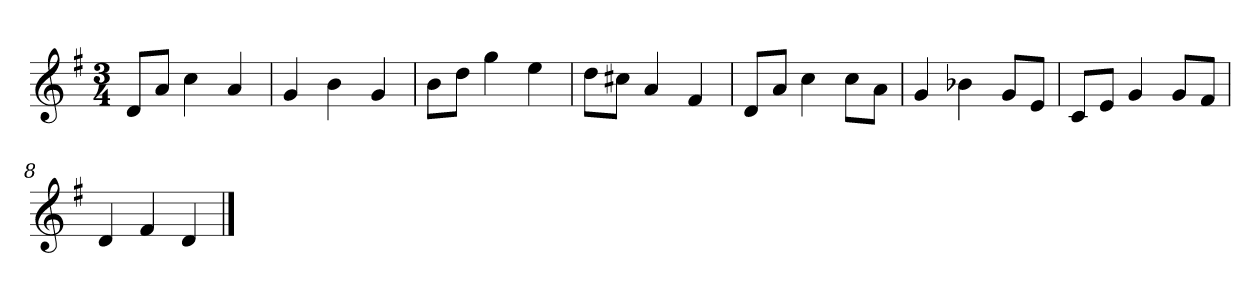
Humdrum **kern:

**kern
*part1
*staff1
*clefG2
*k[f#]
*G:
*M3/4
=
8d/L
8a/J
4cc
4a
=2
4g
4b
4g
=3
8b\L
8dd\J
4gg
4ee
=4
8dd\L
8cc#X\J
4a
4f#
=5y
8d/L
8a/J
4cc
8cc\L
8a\J
=6
4g
4b-X
8g/L
8e/J
=7
8c/L
8e/J
4g
8g/L
8f#/J
=8
4d
4f#
4d
==
*-
